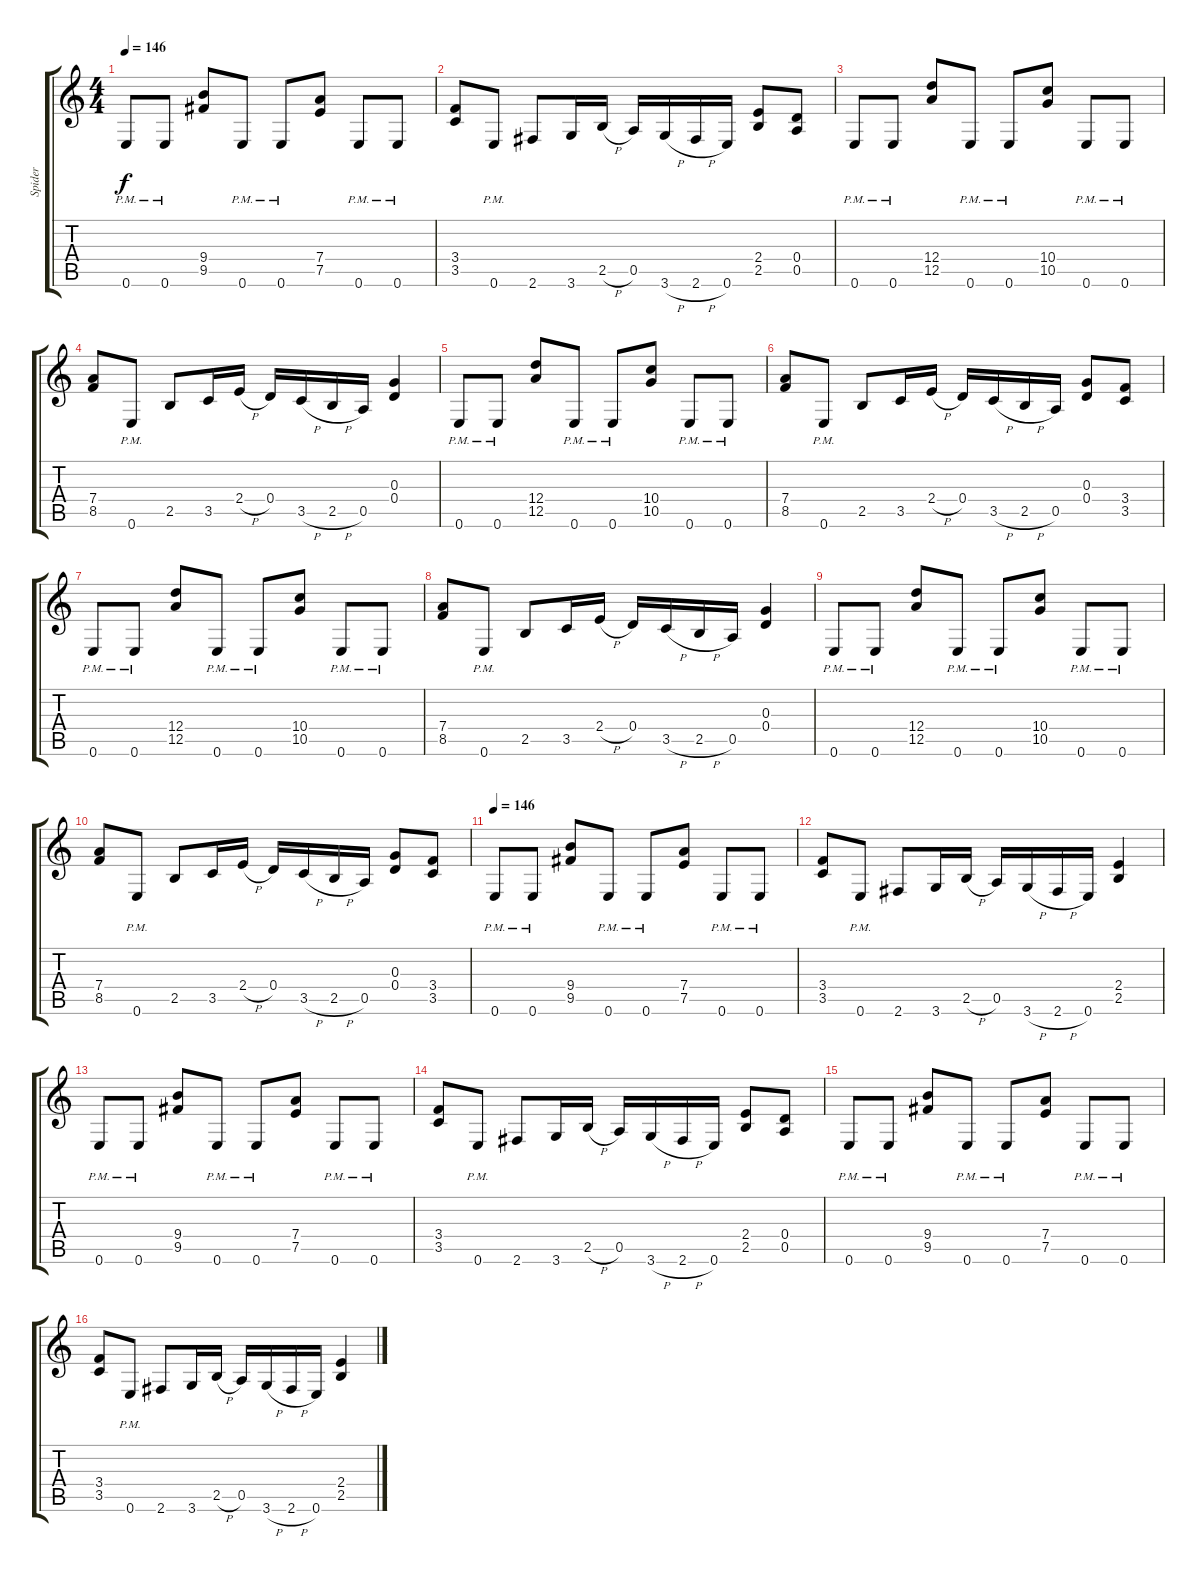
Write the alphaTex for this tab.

\track ("Spider" "Spider") {instrument distortionguitar}
\staff {score tabs}
\tuning (E4 B3 G3 D3 A2 E2) {hide}
\ts (4 4)
\tempo 146
\clef g2
\ks c
0.6{pm}.8{dy f} 0.6{pm}.8 (9.4 9.5).8 0.6{pm}.8 0.6{pm}.8 (7.4 7.5).8 0.6{pm}.8 0.6{pm}.8 |
(3.4 3.5).8 0.6{pm}.8 2.6.8 3.6.16 2.5{h}.16 0.5.16 3.6{h}.16 2.6{h}.16 0.6.16 (2.4 2.5).8 (0.4 0.5).8 |
0.6{pm}.8 0.6{pm}.8 (12.4 12.5).8 0.6{pm}.8 0.6{pm}.8 (10.4 10.5).8 0.6{pm}.8 0.6{pm}.8 |
(7.4 8.5).8 0.6{pm}.8 2.5.8 3.5.16 2.4{h}.16 0.4.16 3.5{h}.16 2.5{h}.16 0.5.16 (0.3 0.4).4 |
0.6{pm}.8 0.6{pm}.8 (12.4 12.5).8 0.6{pm}.8 0.6{pm}.8 (10.4 10.5).8 0.6{pm}.8 0.6{pm}.8 |
(7.4 8.5).8 0.6{pm}.8 2.5.8 3.5.16 2.4{h}.16 0.4.16 3.5{h}.16 2.5{h}.16 0.5.16 (0.3 0.4).8 (3.4 3.5).8 |
0.6{pm}.8 0.6{pm}.8 (12.4 12.5).8 0.6{pm}.8 0.6{pm}.8 (10.4 10.5).8 0.6{pm}.8 0.6{pm}.8 |
(7.4 8.5).8 0.6{pm}.8 2.5.8 3.5.16 2.4{h}.16 0.4.16 3.5{h}.16 2.5{h}.16 0.5.16 (0.3 0.4).4 |
0.6{pm}.8 0.6{pm}.8 (12.4 12.5).8 0.6{pm}.8 0.6{pm}.8 (10.4 10.5).8 0.6{pm}.8 0.6{pm}.8 |
(7.4 8.5).8 0.6{pm}.8 2.5.8 3.5.16 2.4{h}.16 0.4.16 3.5{h}.16 2.5{h}.16 0.5.16 (0.3 0.4).8 (3.4 3.5).8 |
\tempo 146
0.6{pm}.8 0.6{pm}.8 (9.4 9.5).8 0.6{pm}.8 0.6{pm}.8 (7.4 7.5).8 0.6{pm}.8 0.6{pm}.8 |
(3.4 3.5).8 0.6{pm}.8 2.6.8 3.6.16 2.5{h}.16 0.5.16 3.6{h}.16 2.6{h}.16 0.6.16 (2.4 2.5).4 |
0.6{pm}.8 0.6{pm}.8 (9.4 9.5).8 0.6{pm}.8 0.6{pm}.8 (7.4 7.5).8 0.6{pm}.8 0.6{pm}.8 |
(3.4 3.5).8 0.6{pm}.8 2.6.8 3.6.16 2.5{h}.16 0.5.16 3.6{h}.16 2.6{h}.16 0.6.16 (2.4 2.5).8 (0.4 0.5).8 |
0.6{pm}.8 0.6{pm}.8 (9.4 9.5).8 0.6{pm}.8 0.6{pm}.8 (7.4 7.5).8 0.6{pm}.8 0.6{pm}.8 |
(3.4 3.5).8 0.6{pm}.8 2.6.8 3.6.16 2.5{h}.16 0.5.16 3.6{h}.16 2.6{h}.16 0.6.16 (2.4 2.5).4
